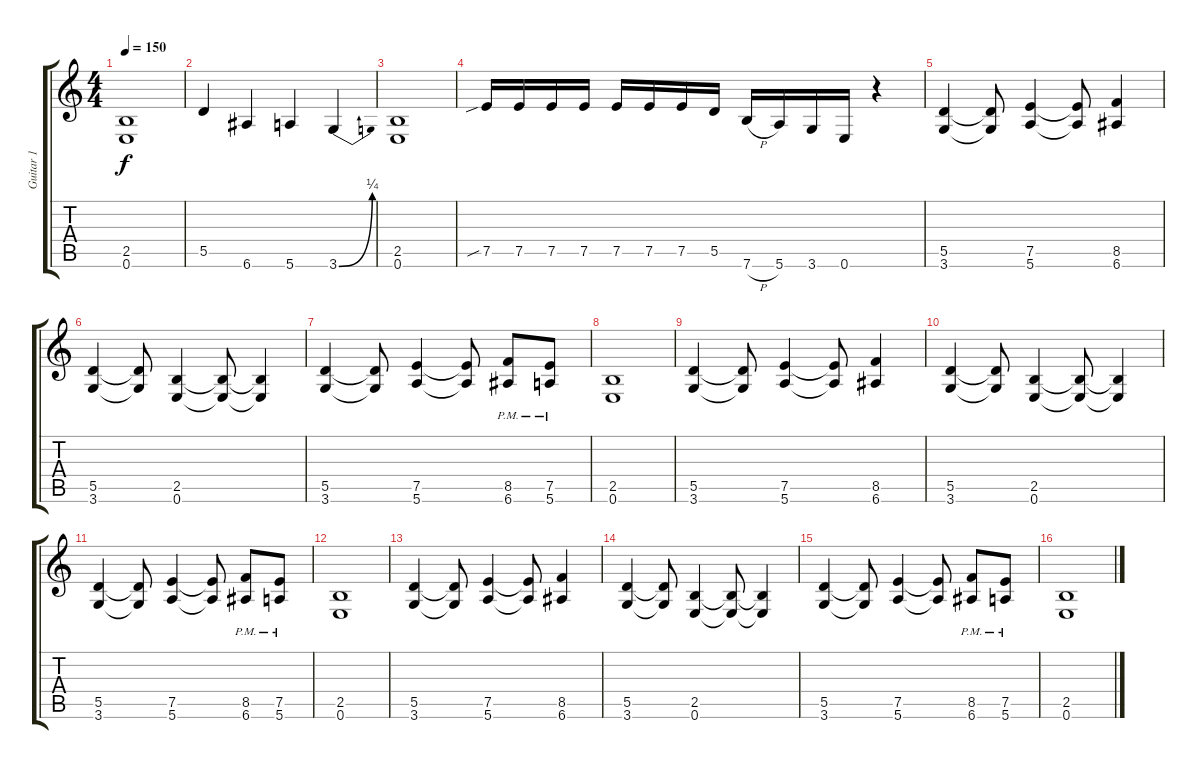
\track ("Guitar 1" "Guitar 1") {instrument distortionguitar}
\staff {score tabs}
\tuning (E4 B3 G3 D3 A2 E2) {hide}
\ts (4 4)
\tempo 150
\clef g2
\ks c
(2.5{t} 0.6{t}).1{dy f} |
5.5.4 6.6.4 5.6.4 3.6{be (bend 0 0 60 1)}.4 |
(2.5 0.6).1 |
7.5{sib}.16 7.5.16 7.5.16 7.5.16 7.5.16 7.5.16 7.5.16 5.5.16 7.6{h}.16 5.6.16 3.6.16 0.6.16 r.4 |
(5.5 3.6).4 (5.5{t} 3.6{t}).8 (7.5 5.6).4 (7.5{t} 5.6{t}).8 (8.5 6.6).4 |
(5.5 3.6).4 (5.5{t} 3.6{t}).8 (2.5 0.6).4 (2.5{t} 0.6{t}).8 (2.5{t} 0.6{t}).4 |
(5.5 3.6).4 (5.5{t} 3.6{t}).8 (7.5 5.6).4 (7.5{t} 5.6{t}).8 (8.5{pm} 6.6{pm}).8 (7.5{pm} 5.6{pm}).8 |
(2.5 0.6).1 |
(5.5 3.6).4 (5.5{t} 3.6{t}).8 (7.5 5.6).4 (7.5{t} 5.6{t}).8 (8.5 6.6).4 |
(5.5 3.6).4 (5.5{t} 3.6{t}).8 (2.5 0.6).4 (2.5{t} 0.6{t}).8 (2.5{t} 0.6{t}).4 |
(5.5 3.6).4 (5.5{t} 3.6{t}).8 (7.5 5.6).4 (7.5{t} 5.6{t}).8 (8.5{pm} 6.6{pm}).8 (7.5{pm} 5.6{pm}).8 |
(2.5 0.6).1 |
(5.5 3.6).4 (5.5{t} 3.6{t}).8 (7.5 5.6).4 (7.5{t} 5.6{t}).8 (8.5 6.6).4 |
(5.5 3.6).4 (5.5{t} 3.6{t}).8 (2.5 0.6).4 (2.5{t} 0.6{t}).8 (2.5{t} 0.6{t}).4 |
(5.5 3.6).4 (5.5{t} 3.6{t}).8 (7.5 5.6).4 (7.5{t} 5.6{t}).8 (8.5{pm} 6.6{pm}).8 (7.5{pm} 5.6{pm}).8 |
(2.5 0.6).1
